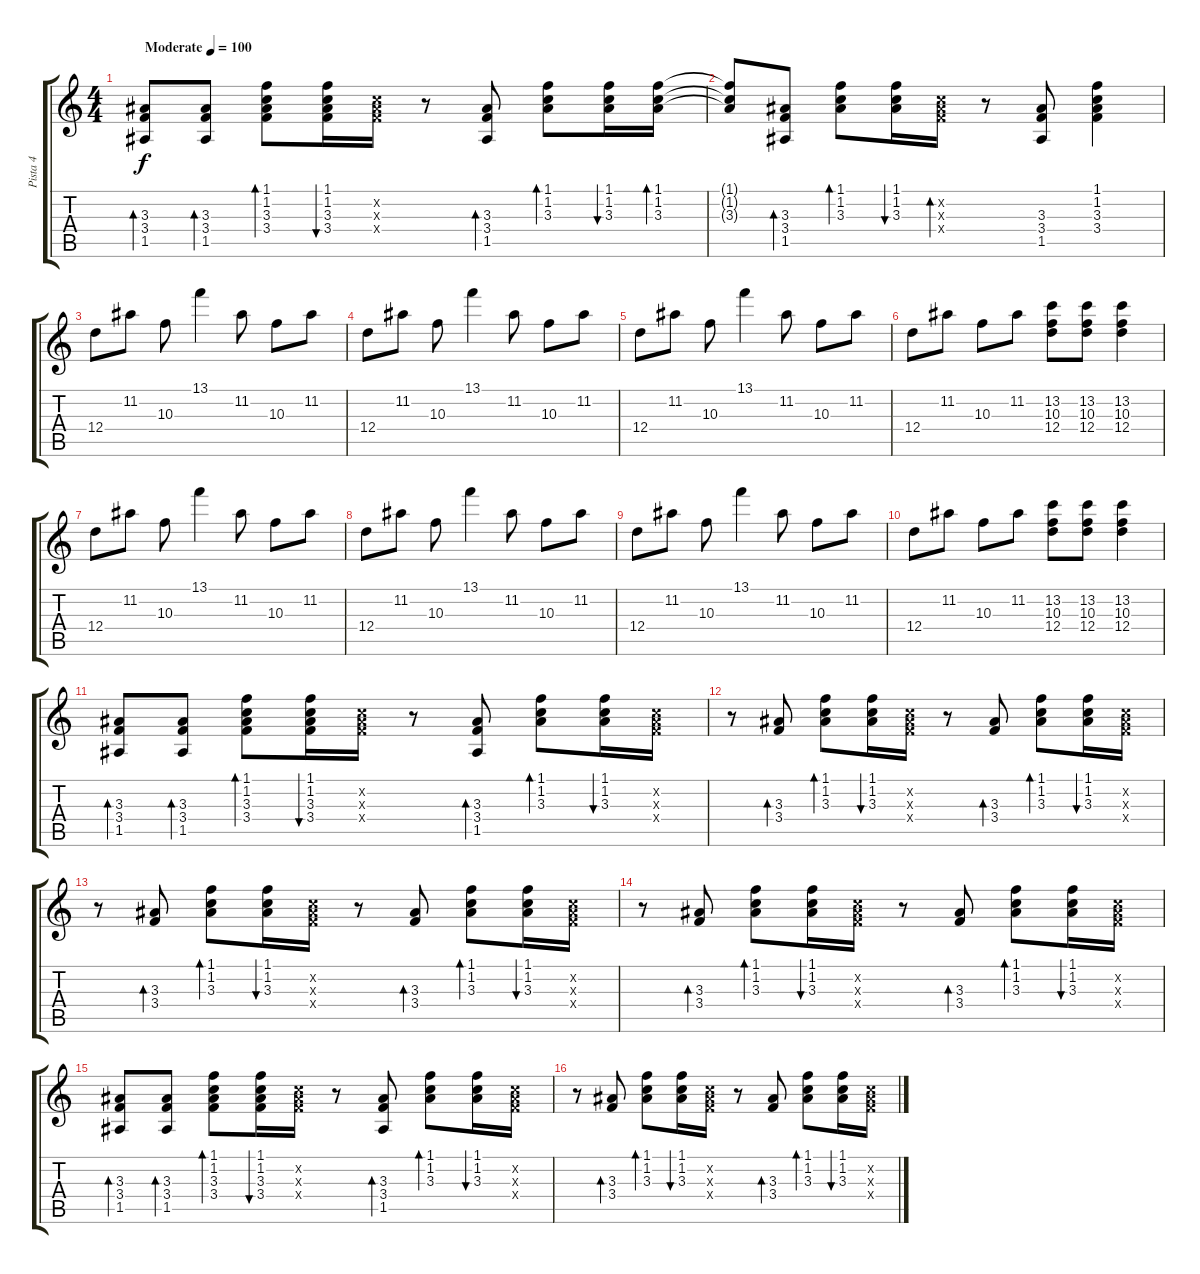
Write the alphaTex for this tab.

\track ("Pista 4" "Pista 4") {instrument electricguitarclean}
\staff {score tabs}
\tuning (E4 B3 G3 D3 A2 E2) {hide}
\ts (4 4)
\tempo (100 "Moderate")
\clef g2
\ks c
(3.3 3.4 1.5).8{bd 30 dy f instrument electricguitarclean} (3.3 3.4 1.5).8{bd 30} (1.1 1.2 3.3 3.4).8{bd 30} (1.1 1.2 3.3 3.4).16{bu 30} (1.2{x} 3.3{x} 3.4{x}).16 r.8 (3.3 3.4 1.5).8{bd 30} (1.1 1.2 3.3).8{bd 30} (1.1 1.2 3.3).16{bu 30} (1.1 1.2 3.3).16{bd 30} |
(1.1{t} 1.2{t} 3.3{t}).8 (3.3 3.4 1.5).8{bd 30} (1.1 1.2 3.3).8{bd 30} (1.1 1.2 3.3).16{bu 30} (1.2{x} 3.3{x} 3.4{x}).16{bd 30} r.8 (3.3 3.4 1.5).8 (1.1 1.2 3.3 3.4).4 |
12.4.8{volume 12} 11.2.8 10.3.8 13.1.4 11.2.8 10.3.8 11.2.8 |
12.4.8 11.2.8 10.3.8 13.1.4 11.2.8 10.3.8 11.2.8 |
12.4.8 11.2.8 10.3.8 13.1.4 11.2.8 10.3.8 11.2.8 |
12.4.8 11.2.8 10.3.8 11.2.8 (13.2 10.3 12.4).8 (13.2 10.3 12.4).8 (13.2 10.3 12.4).4 |
12.4.8 11.2.8 10.3.8 13.1.4 11.2.8 10.3.8 11.2.8 |
12.4.8 11.2.8 10.3.8 13.1.4 11.2.8 10.3.8 11.2.8 |
12.4.8 11.2.8 10.3.8 13.1.4 11.2.8 10.3.8 11.2.8 |
12.4.8 11.2.8 10.3.8 11.2.8 (13.2 10.3 12.4).8 (13.2 10.3 12.4).8 (13.2 10.3 12.4).4 |
(3.3 3.4 1.5).8{bd 30 volume 11} (3.3 3.4 1.5).8{bd 30} (1.1 1.2 3.3 3.4).8{bd 30} (1.1 1.2 3.3 3.4).16{bu 30} (1.2{x} 3.3{x} 3.4{x}).16 r.8 (3.3 3.4 1.5).8{bd 30} (1.1 1.2 3.3).8{bd 30} (1.1 1.2 3.3).16{bu 30} (1.2{x} 3.3{x} 3.4{x}).16 |
r.8 (3.3 3.4).8{bd 30} (1.1 1.2 3.3).8{bd 30} (1.1 1.2 3.3).16{bu 30} (1.2{x} 3.3{x} 3.4{x}).16 r.8 (3.3 3.4).8{bd 30} (1.1 1.2 3.3).8{bd 30} (1.1 1.2 3.3).16{bu 30} (1.2{x} 3.3{x} 3.4{x}).16 |
r.8 (3.3 3.4).8{bd 30} (1.1 1.2 3.3).8{bd 30} (1.1 1.2 3.3).16{bu 30} (1.2{x} 3.3{x} 3.4{x}).16 r.8 (3.3 3.4).8{bd 30} (1.1 1.2 3.3).8{bd 30} (1.1 1.2 3.3).16{bu 30} (1.2{x} 3.3{x} 3.4{x}).16 |
r.8 (3.3 3.4).8{bd 30} (1.1 1.2 3.3).8{bd 30} (1.1 1.2 3.3).16{bu 30} (1.2{x} 3.3{x} 3.4{x}).16 r.8 (3.3 3.4).8{bd 30} (1.1 1.2 3.3).8{bd 30} (1.1 1.2 3.3).16{bu 30} (1.2{x} 3.3{x} 3.4{x}).16 |
(3.3 3.4 1.5).8{bd 30} (3.3 3.4 1.5).8{bd 30} (1.1 1.2 3.3 3.4).8{bd 30} (1.1 1.2 3.3 3.4).16{bu 30} (1.2{x} 3.3{x} 3.4{x}).16 r.8 (3.3 3.4 1.5).8{bd 30} (1.1 1.2 3.3).8{bd 30} (1.1 1.2 3.3).16{bu 30} (1.2{x} 3.3{x} 3.4{x}).16 |
r.8 (3.3 3.4).8{bd 30} (1.1 1.2 3.3).8{bd 30} (1.1 1.2 3.3).16{bu 30} (1.2{x} 3.3{x} 3.4{x}).16 r.8 (3.3 3.4).8{bd 30} (1.1 1.2 3.3).8{bd 30} (1.1 1.2 3.3).16{bu 30} (1.2{x} 3.3{x} 3.4{x}).16
